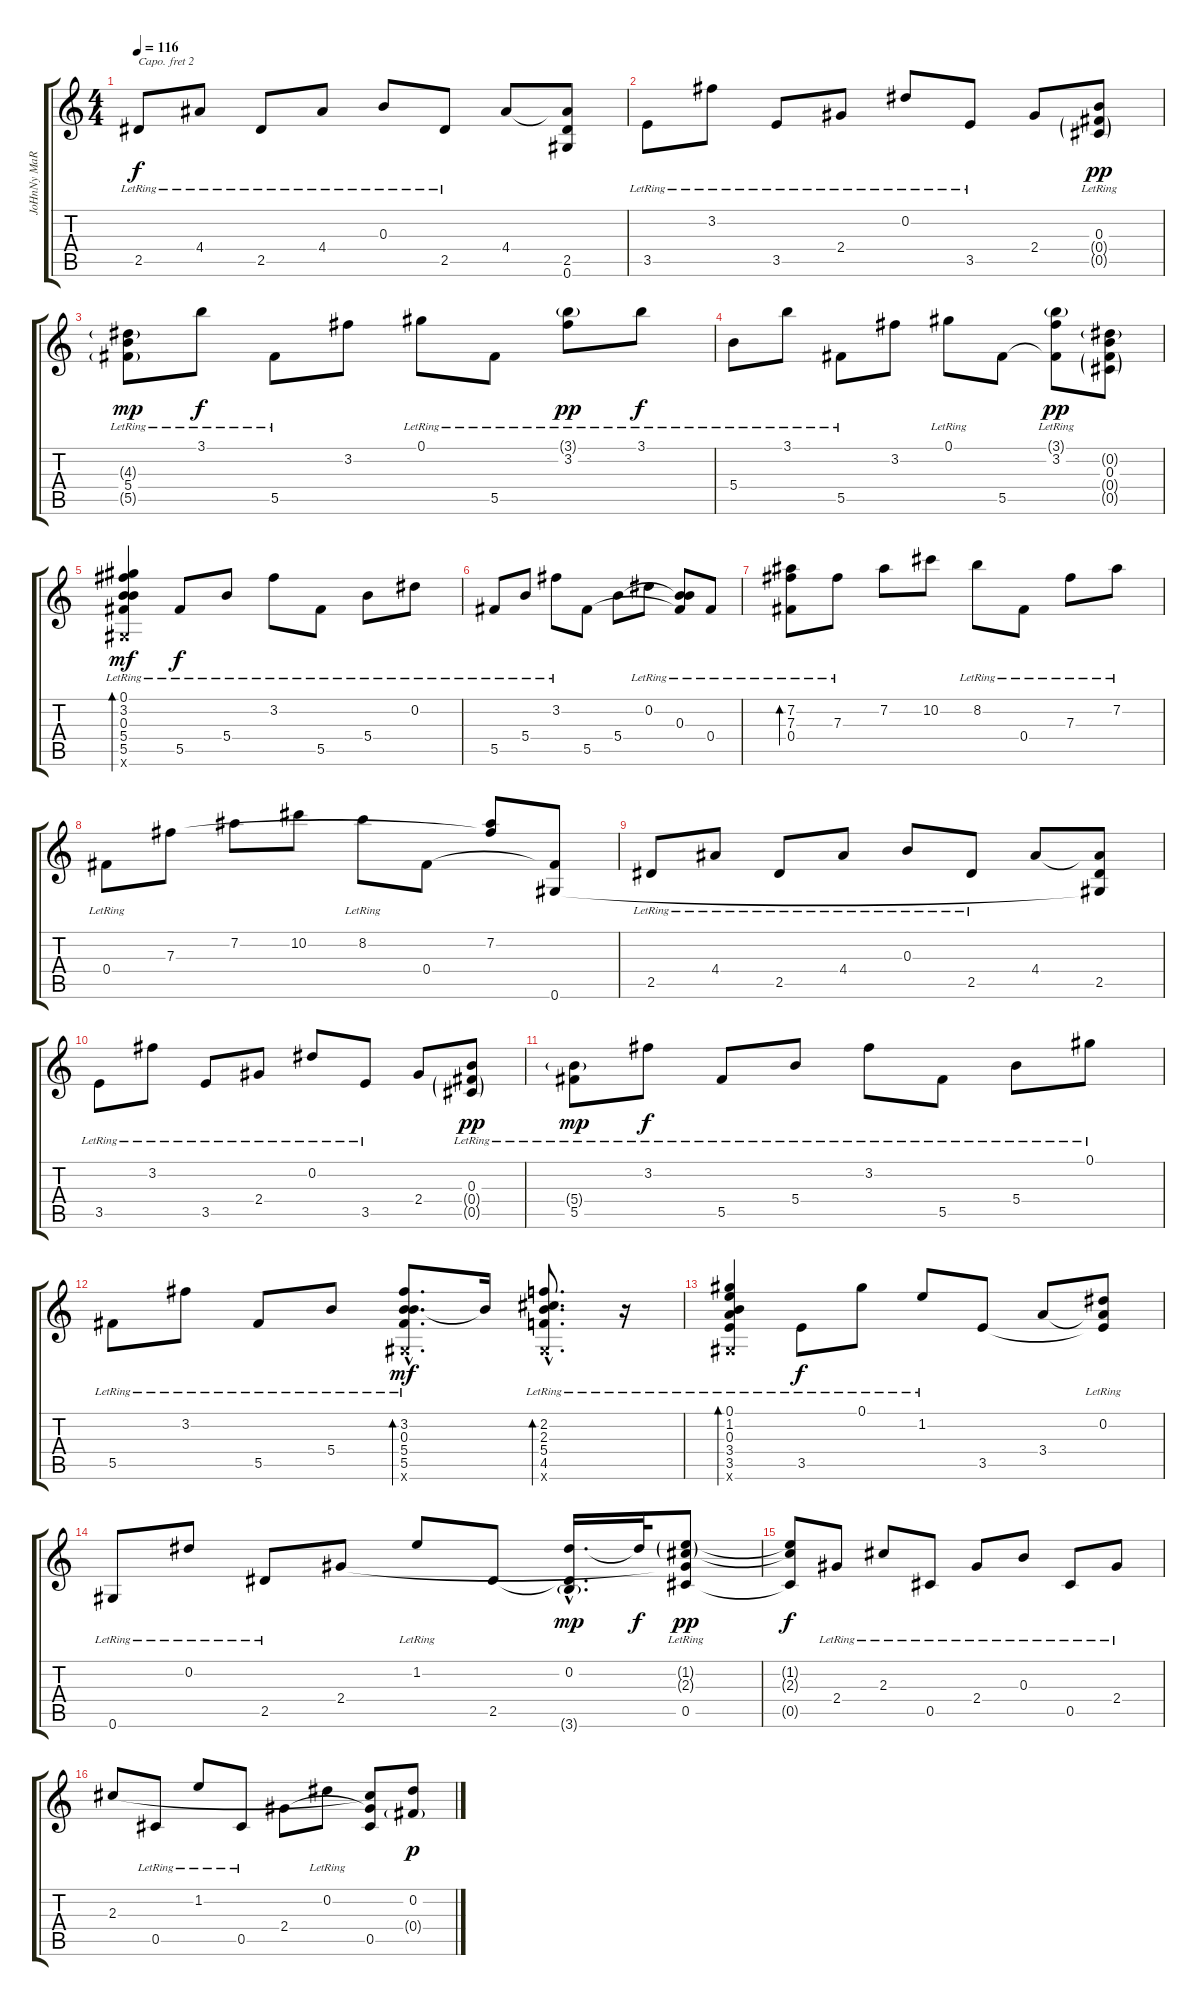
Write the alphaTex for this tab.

\track ("JoHnNy MaRr" "JoHnNy MaR") {instrument electricguitarclean}
\staff {score tabs}
\capo 2
\tuning (Gb4 Db4 A3 E3 B2 Gb2) {hide}
\ts (4 4)
\tempo 116
\clef g2
\ks c
2.5{lr}.8{dy f} 4.4{lr}.8 2.5{lr}.8 4.4{lr}.8 0.3{lr}.8 2.5{lr}.8 4.4.8 (4.4{t} 2.5 0.6{t}).8 |
3.5{lr}.8 3.2{lr}.8 3.5{lr}.8 2.4{lr}.8 0.2{lr}.8 3.5{lr}.8 2.4.8 (0.3{lr} 0.4{g} 0.5{g}).8{dy pp} |
(4.3{g lr} 5.4{lr} 5.5{g lr}).8{dy mp} 3.1{lr}.8{dy f} 5.5{lr}.8 3.2.8 0.1{lr}.8 5.5{lr}.8 (3.1{g} 3.2{lr}).8{dy pp} 3.1{lr}.8{dy f} |
5.4{lr}.8 3.1{lr}.8 5.5{lr}.8 3.2.8 0.1{lr}.8 5.5.8 (3.1{g lr} 3.2{lr} 5.5{t}).8{dy pp} (0.2{g} 0.3 0.4{g} 0.5{g}).8 |
(0.1{lr} 3.2{lr} 0.3{lr} 5.4 5.5{lr} 0.6{x}).4{bd 120 dy mf} 5.5{lr}.8{dy f} 5.4{lr}.8 3.2{lr}.8 5.5{lr}.8 5.4{lr}.8 0.2{lr}.8 |
5.5{lr}.8 5.4{lr}.8 3.2{lr}.8 5.5.8 5.4.8 0.2{lr}.8 (0.3{lr} 5.4{t} 5.5{t}).8 0.4{lr}.8 |
(7.2{lr} 7.3 0.4{lr}).8{bd 60} 7.3{lr}.8 7.2.8 10.2.8 8.2{lr}.8 0.4{lr}.8 7.3{lr}.8 7.2{lr}.8 |
0.4{lr}.8 7.3.8 7.2.8 10.2.8 8.2{lr}.8 0.4.8 (7.2 7.3{t}).8 (0.4{t} 0.6).8 |
2.5{lr}.8 4.4{lr}.8 2.5{lr}.8 4.4{lr}.8 0.3{lr}.8 2.5{lr}.8 4.4.8 (4.4{t} 2.5 0.6{t}).8 |
3.5{lr}.8 3.2{lr}.8 3.5{lr}.8 2.4{lr}.8 0.2{lr}.8 3.5{lr}.8 2.4.8 (0.3{lr} 0.4{g} 0.5{g}).8{dy pp} |
(5.4{g lr} 5.5{lr}).8{dy mp} 3.2{lr}.8{dy f} 5.5{lr}.8 5.4{lr}.8 3.2{lr}.8 5.5{lr}.8 5.4{lr}.8 0.1{lr}.8 |
5.5{lr}.8 3.2{lr}.8 5.5{lr}.8 5.4{lr}.8 (3.2{hac lr} 0.3{hac} 5.4{hac} 5.5{hac} 0.6{hac x}).8{d bd 120 dy mf} 0.3{t}.16 (2.2{hac} 2.3{hac lr} 5.4{hac} 4.5{hac} 0.6{hac x}).8{d bd 120} r.16 |
(0.1 1.2{lr} 0.3{lr} 3.4{lr} 3.5{lr} 0.6{x}).4{bd 120} 3.5{lr}.8{dy f} 0.1{lr}.8 1.2{lr}.8 3.5.8 3.4.8 (0.2{lr} 3.4{t} 3.5{t}).8 |
0.6{lr}.8 0.2{lr}.8 2.5{lr}.8 2.4.8 1.2{lr}.8 2.5.8 (0.2{hac} 2.5{hac t} 3.6{g hac}).16{d dy mp} 0.2{t}.32{dy f} (1.2{g lr} 2.3{g lr} 2.4{t} 0.5{lr}).8{dy pp} |
(1.2{t} 2.3{t} 0.5{t}).8{dy f} 2.4{lr}.8 2.3{lr}.8 0.5{lr}.8 2.4{lr}.8 0.3{lr}.8 0.5{lr}.8 2.4{lr}.8 |
2.3.8 0.5{lr}.8 1.2{lr}.8 0.5{lr}.8 2.4.8 0.2{lr}.8 (2.3{t} 2.4{t} 0.5).8 (0.2 0.4{g}).8{dy p}
